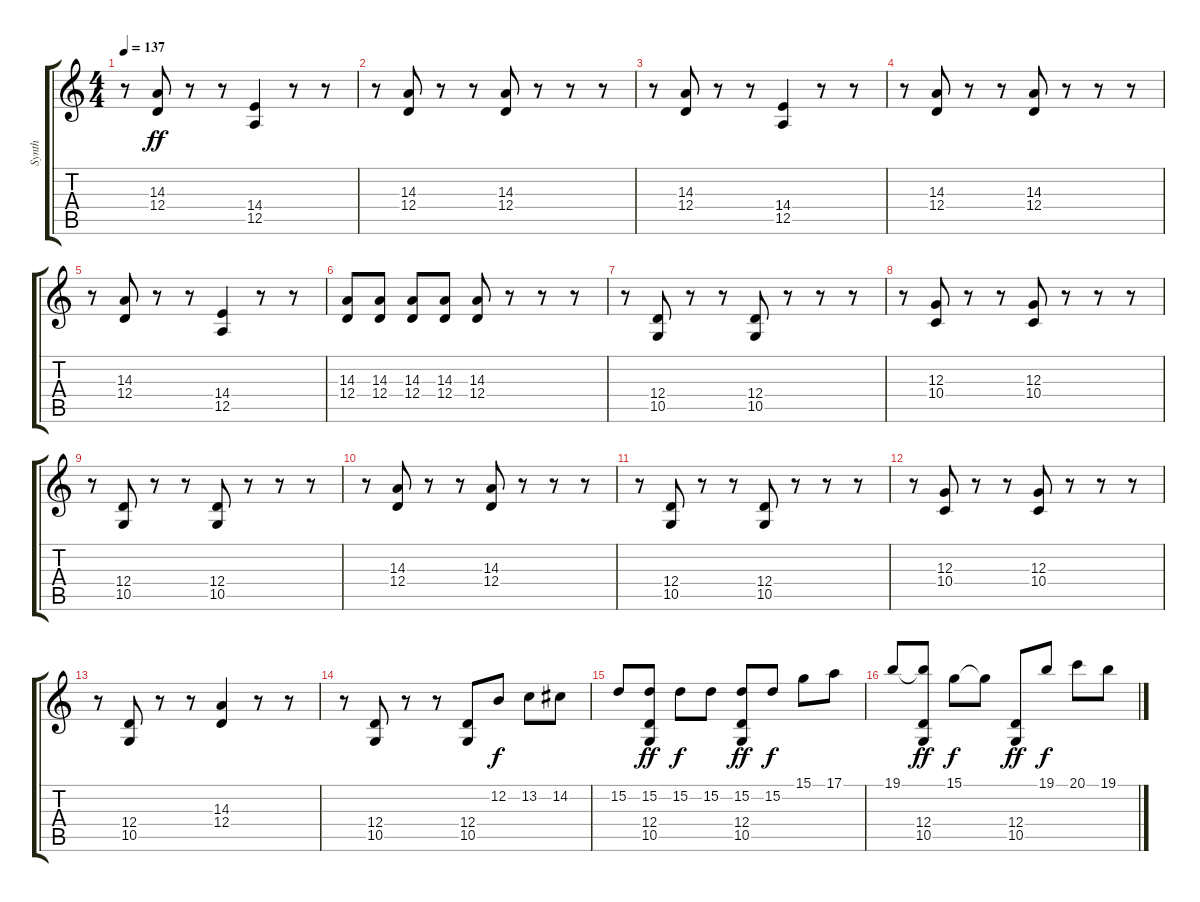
\track ("Synth" "Synth") {instrument drawbarorgan}
\staff {score tabs}
\tuning (E4 B3 G3 D3 A2 E2) {hide}
\ts (4 4)
\tempo 137
\clef g2
\ks c
r.8{dy ff} (14.3 12.4).8 r.8 r.8 (14.4 12.5).4 r.8 r.8 |
r.8 (14.3 12.4).8 r.8 r.8 (14.3 12.4).8 r.8 r.8 r.8 |
r.8 (14.3 12.4).8 r.8 r.8 (14.4 12.5).4 r.8 r.8 |
r.8 (14.3 12.4).8 r.8 r.8 (14.3 12.4).8 r.8 r.8 r.8 |
r.8 (14.3 12.4).8 r.8 r.8 (14.4 12.5).4 r.8 r.8 |
(14.3 12.4).8 (14.3 12.4).8 (14.3 12.4).8 (14.3 12.4).8 (14.3 12.4).8 r.8 r.8 r.8 |
r.8 (12.4 10.5).8 r.8 r.8 (12.4 10.5).8 r.8 r.8 r.8 |
r.8 (12.3 10.4).8 r.8 r.8 (12.3 10.4).8 r.8 r.8 r.8 |
r.8 (12.4 10.5).8 r.8 r.8 (12.4 10.5).8 r.8 r.8 r.8 |
r.8 (14.3 12.4).8 r.8 r.8 (14.3 12.4).8 r.8 r.8 r.8 |
r.8 (12.4 10.5).8 r.8 r.8 (12.4 10.5).8 r.8 r.8 r.8 |
r.8 (12.3 10.4).8 r.8 r.8 (12.3 10.4).8 r.8 r.8 r.8 |
r.8 (12.4 10.5).8 r.8 r.8 (14.3 12.4).4 r.8 r.8 |
r.8 (12.4 10.5).8 r.8 r.8 (12.4 10.5).8 12.2.8{dy f} 13.2.8 14.2.8 |
15.2.8 (15.2 12.4 10.5).8{dy ff} 15.2.8{dy f} 15.2.8 (15.2 12.4 10.5).8{dy ff} 15.2.8{dy f} 15.1.8 17.1.8 |
19.1.8 (19.1{t} 12.4 10.5).8{dy ff} 15.1.8{dy f} 15.1{t}.8 (12.4 10.5).8{dy ff} 19.1.8{dy f} 20.1.8 19.1.8
